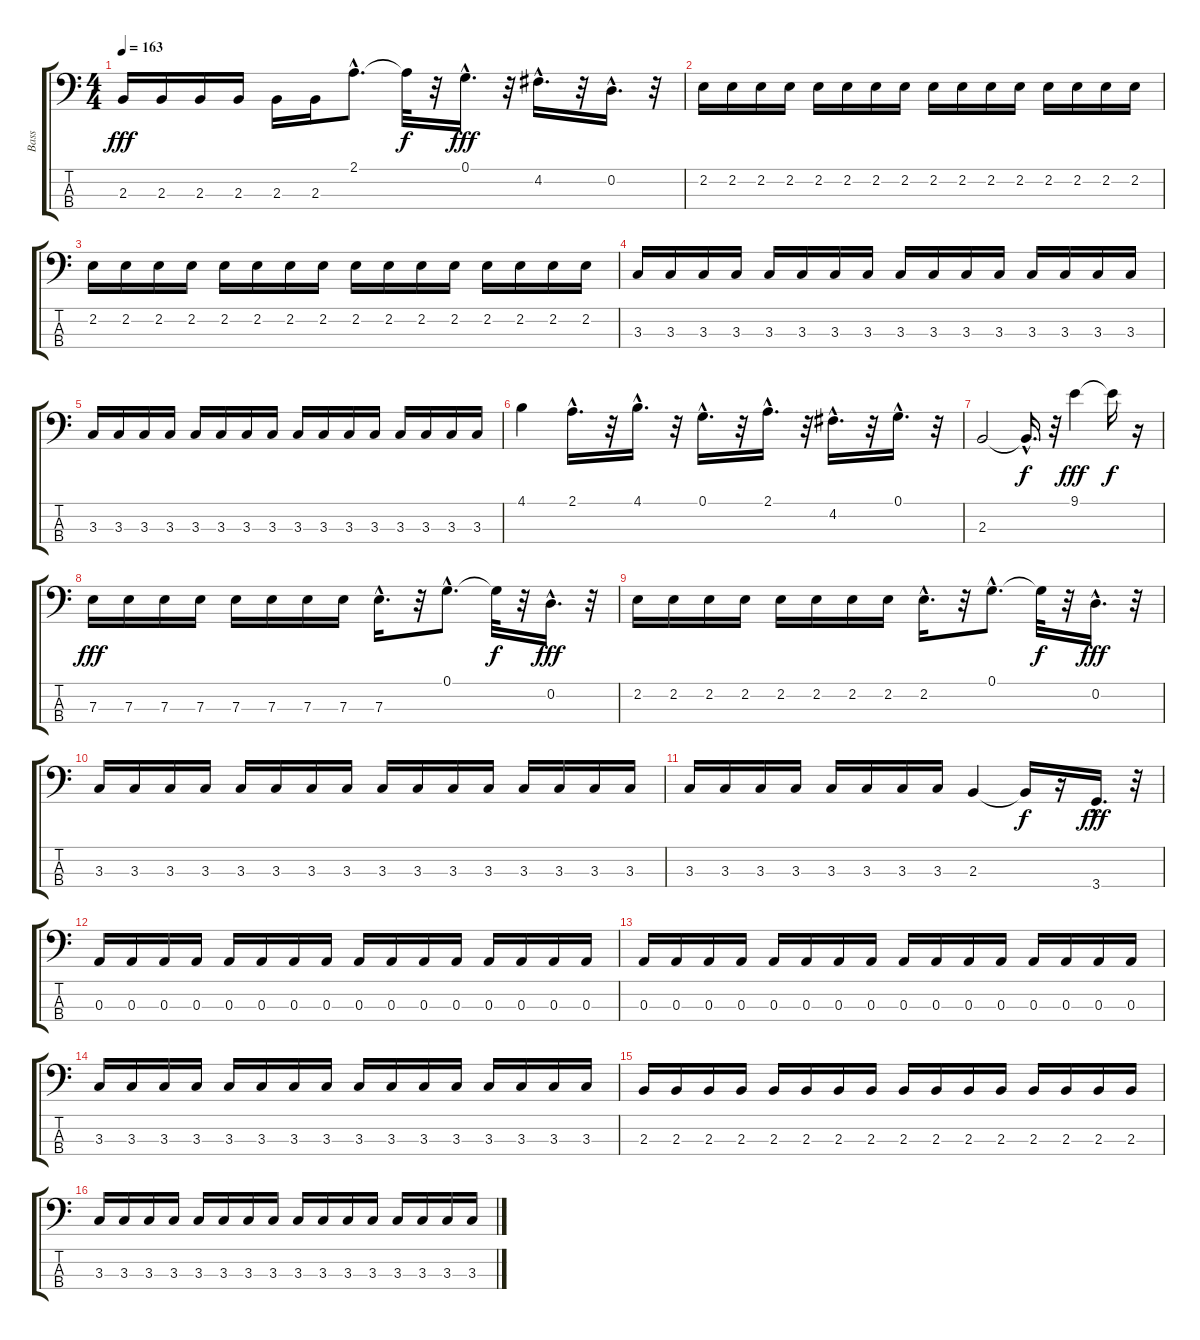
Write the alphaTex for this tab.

\track ("Bass" "Bass") {instrument electricbassfinger}
\staff {score tabs}
\tuning (G2 D2 A1 E1) {hide}
\ts (4 4)
\tempo 163
\clef f4
\ks c
2.3.16{dy fff} 2.3.16 2.3.16 2.3.16 2.3.16 2.3.16 2.1{hac}.8{d} 2.1{t}.32{dy f} r.32 0.1{hac}.16{d dy fff} r.32 4.2{hac}.16{d} r.32 0.2{hac}.16{d} r.32 |
2.2.16 2.2.16 2.2.16 2.2.16 2.2.16 2.2.16 2.2.16 2.2.16 2.2.16 2.2.16 2.2.16 2.2.16 2.2.16 2.2.16 2.2.16 2.2.16 |
2.2.16 2.2.16 2.2.16 2.2.16 2.2.16 2.2.16 2.2.16 2.2.16 2.2.16 2.2.16 2.2.16 2.2.16 2.2.16 2.2.16 2.2.16 2.2.16 |
3.3.16 3.3.16 3.3.16 3.3.16 3.3.16 3.3.16 3.3.16 3.3.16 3.3.16 3.3.16 3.3.16 3.3.16 3.3.16 3.3.16 3.3.16 3.3.16 |
3.3.16 3.3.16 3.3.16 3.3.16 3.3.16 3.3.16 3.3.16 3.3.16 3.3.16 3.3.16 3.3.16 3.3.16 3.3.16 3.3.16 3.3.16 3.3.16 |
4.1.4 2.1{hac}.16{d} r.32 4.1{hac}.16{d} r.32 0.1{hac}.16{d} r.32 2.1{hac}.16{d} r.32 4.2{hac}.16{d} r.32 0.1{hac}.16{d} r.32 |
2.3.2 2.3{hac t}.16{d dy f} r.32 9.1.4{dy fff} 9.1{t}.16{dy f} r.16 |
7.3.16{dy fff} 7.3.16 7.3.16 7.3.16 7.3.16 7.3.16 7.3.16 7.3.16 7.3{hac}.16{d} r.32 0.1{hac}.8{d} 0.1{t}.32{dy f} r.32 0.2{hac}.16{d dy fff} r.32 |
2.2.16 2.2.16 2.2.16 2.2.16 2.2.16 2.2.16 2.2.16 2.2.16 2.2{hac}.16{d} r.32 0.1{hac}.8{d} 0.1{t}.32{dy f} r.32 0.2{hac}.16{d dy fff} r.32 |
3.3.16 3.3.16 3.3.16 3.3.16 3.3.16 3.3.16 3.3.16 3.3.16 3.3.16 3.3.16 3.3.16 3.3.16 3.3.16 3.3.16 3.3.16 3.3.16 |
3.3.16 3.3.16 3.3.16 3.3.16 3.3.16 3.3.16 3.3.16 3.3.16 2.3.4 2.3{t}.16{dy f} r.16 3.4{hac}.16{d dy fff} r.32 |
0.3.16 0.3.16 0.3.16 0.3.16 0.3.16 0.3.16 0.3.16 0.3.16 0.3.16 0.3.16 0.3.16 0.3.16 0.3.16 0.3.16 0.3.16 0.3.16 |
0.3.16 0.3.16 0.3.16 0.3.16 0.3.16 0.3.16 0.3.16 0.3.16 0.3.16 0.3.16 0.3.16 0.3.16 0.3.16 0.3.16 0.3.16 0.3.16 |
3.3.16 3.3.16 3.3.16 3.3.16 3.3.16 3.3.16 3.3.16 3.3.16 3.3.16 3.3.16 3.3.16 3.3.16 3.3.16 3.3.16 3.3.16 3.3.16 |
2.3.16 2.3.16 2.3.16 2.3.16 2.3.16 2.3.16 2.3.16 2.3.16 2.3.16 2.3.16 2.3.16 2.3.16 2.3.16 2.3.16 2.3.16 2.3.16 |
3.3.16 3.3.16 3.3.16 3.3.16 3.3.16 3.3.16 3.3.16 3.3.16 3.3.16 3.3.16 3.3.16 3.3.16 3.3.16 3.3.16 3.3.16 3.3.16
